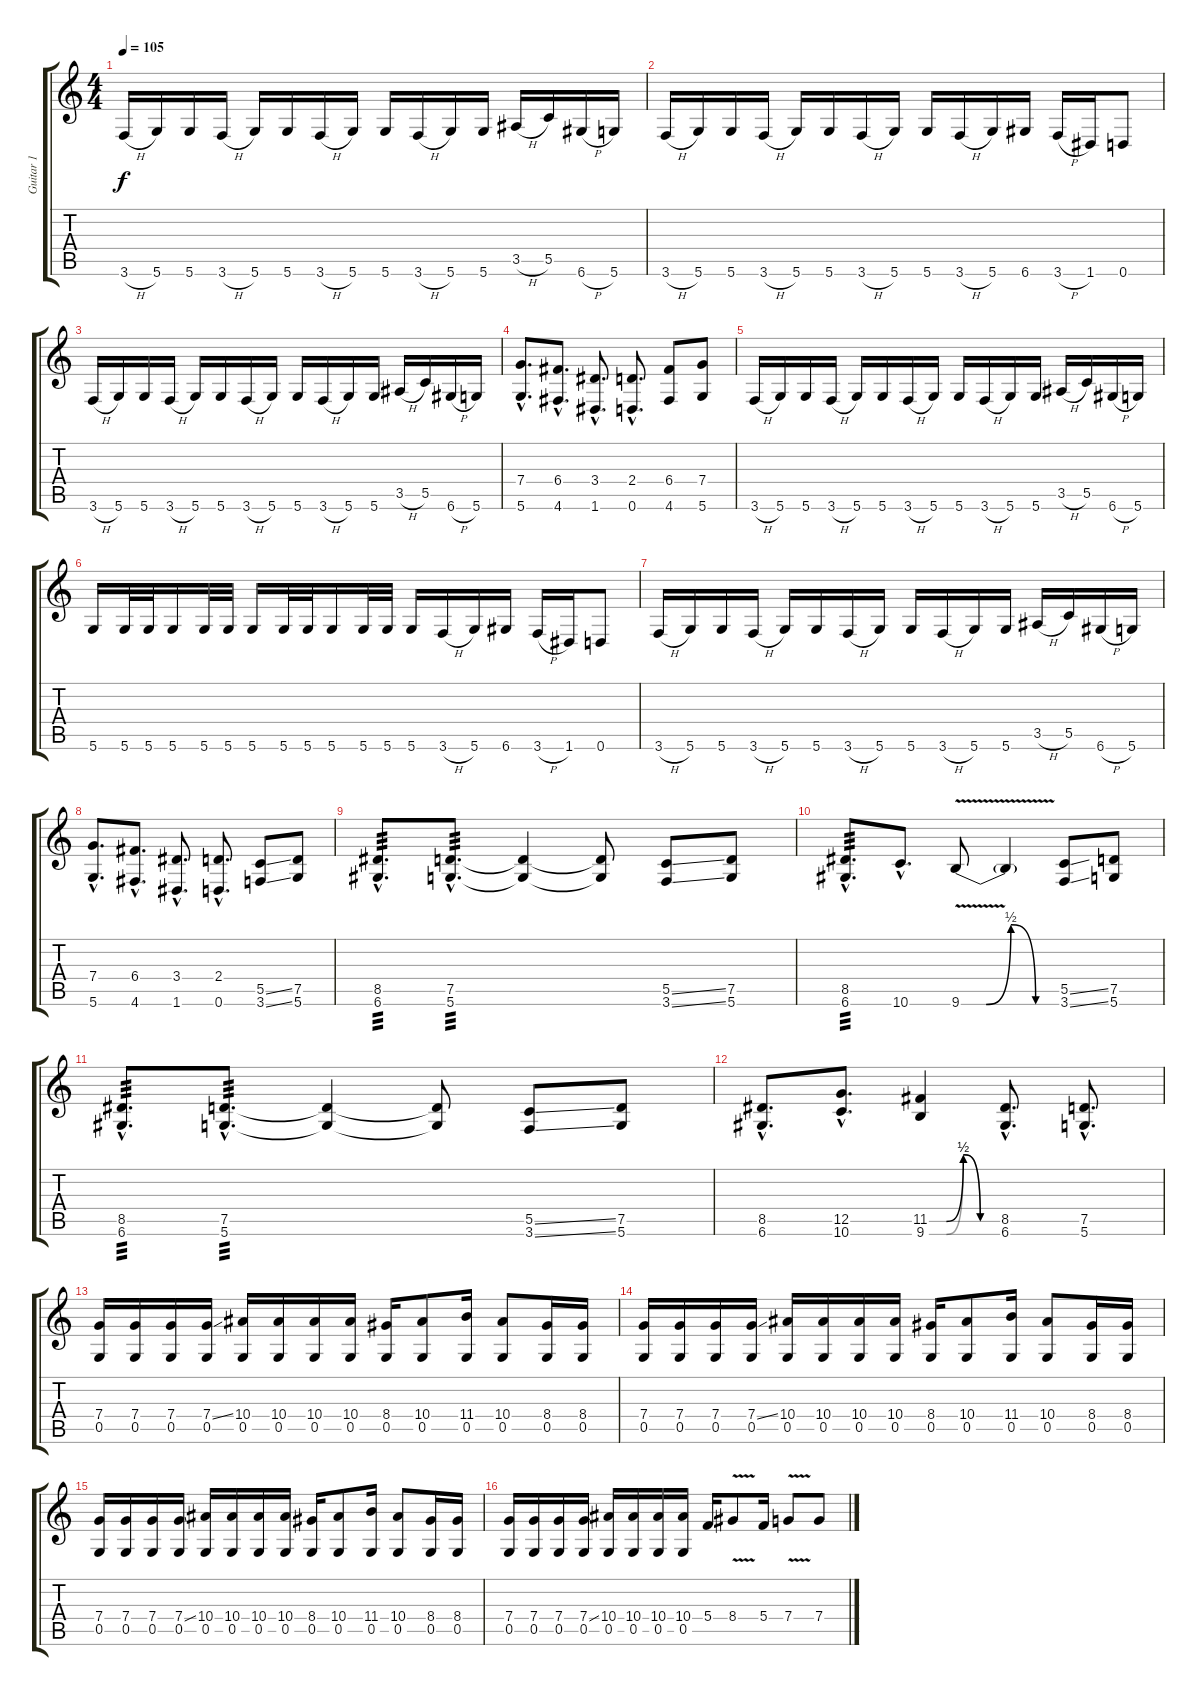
\track ("Guitar 1" "Guitar 1") {instrument overdrivenguitar}
\staff {score tabs}
\tuning (D4 A3 F3 C3 G2 D2) {hide}
\ts (4 4)
\section ("" "")
\tempo 105
\clef g2
\ks c
3.6{h}.16{dy f} 5.6.16 5.6.16 3.6{h}.16 5.6.16 5.6.16 3.6{h}.16 5.6.16 5.6.16 3.6{h}.16 5.6.16 5.6.16 3.5{h}.16 5.5.16 6.6{h}.16 5.6.16 |
3.6{h}.16 5.6.16 5.6.16 3.6{h}.16 5.6.16 5.6.16 3.6{h}.16 5.6.16 5.6.16 3.6{h}.16 5.6.16 6.6.16 3.6{h}.16 1.6.16 0.6.8 |
3.6{h}.16 5.6.16 5.6.16 3.6{h}.16 5.6.16 5.6.16 3.6{h}.16 5.6.16 5.6.16 3.6{h}.16 5.6.16 5.6.16 3.5{h}.16 5.5.16 6.6{h}.16 5.6.16 |
(7.4{hac} 5.6{hac}).8{d} (6.4{hac} 4.6{hac}).8{d} (3.4{hac} 1.6{hac}).8{d} (2.4{hac} 0.6{hac}).8{d} (6.4 4.6).8 (7.4 5.6).8 |
3.6{h}.16 5.6.16 5.6.16 3.6{h}.16 5.6.16 5.6.16 3.6{h}.16 5.6.16 5.6.16 3.6{h}.16 5.6.16 5.6.16 3.5{h}.16 5.5.16 6.6{h}.16 5.6.16 |
5.6.16 5.6.32 5.6.32 5.6.16 5.6.32 5.6.32 5.6.16 5.6.32 5.6.32 5.6.16 5.6.32 5.6.32 5.6.16 3.6{h}.16 5.6.16 6.6.16 3.6{h}.16 1.6.16 0.6.8 |
3.6{h}.16 5.6.16 5.6.16 3.6{h}.16 5.6.16 5.6.16 3.6{h}.16 5.6.16 5.6.16 3.6{h}.16 5.6.16 5.6.16 3.5{h}.16 5.5.16 6.6{h}.16 5.6.16 |
(7.4{hac} 5.6{hac}).8{d} (6.4{hac} 4.6{hac}).8{d} (3.4{hac} 1.6{hac}).8{d} (2.4{hac} 0.6{hac}).8{d} (5.5{ss} 3.6{ss}).8 (7.5 5.6).8 |
\section ("" "")
(8.5{hac} 6.6{hac}).8{d tp 3} (7.5{hac} 5.6{hac}).8{d tp 3} (7.5{t} 5.6{t}).4 (7.5{t} 5.6{t}).8 (5.5{ss} 3.6{ss}).8 (7.5 5.6).8 |
(8.5{hac} 6.6{hac}).8{d tp 3} 10.6{hac}.8{d} 9.6{be (custom 0 0 15 0 30 2 45 0 60 0) v}.8 9.6{t}.4 (5.5{ss} 3.6{ss}).8 (7.5 5.6).8 |
(8.5{hac} 6.6{hac}).8{d tp 3} (7.5{hac} 5.6{hac}).8{d tp 3} (7.5{t} 5.6{t}).4 (7.5{t} 5.6{t}).8 (5.5{ss} 3.6{ss}).8 (7.5 5.6).8 |
(8.5{hac} 6.6{hac}).8{d} (12.5{hac} 10.6{hac}).8{d} (11.5{be (custom 0 0 15 0 30 2 45 0 60 0)} 9.6{be (custom 0 0 15 0 30 2 45 0 60 0)}).4 (8.5{hac} 6.6{hac}).8{d} (7.5{hac} 5.6{hac}).8{d} |
\section ("" "")
(7.4 0.5).16 (7.4 0.5).16 (7.4 0.5).16 (7.4{ss} 0.5).16 (10.4 0.5).16 (10.4 0.5).16 (10.4 0.5).16 (10.4 0.5).16 (8.4 0.5).16 (10.4 0.5).8 (11.4 0.5).16 (10.4 0.5).8 (8.4 0.5).16 (8.4 0.5).16 |
(7.4 0.5).16 (7.4 0.5).16 (7.4 0.5).16 (7.4{ss} 0.5).16 (10.4 0.5).16 (10.4 0.5).16 (10.4 0.5).16 (10.4 0.5).16 (8.4 0.5).16 (10.4 0.5).8 (11.4 0.5).16 (10.4 0.5).8 (8.4 0.5).16 (8.4 0.5).16 |
(7.4 0.5).16 (7.4 0.5).16 (7.4 0.5).16 (7.4{ss} 0.5).16 (10.4 0.5).16 (10.4 0.5).16 (10.4 0.5).16 (10.4 0.5).16 (8.4 0.5).16 (10.4 0.5).8 (11.4 0.5).16 (10.4 0.5).8 (8.4 0.5).16 (8.4 0.5).16 |
(7.4 0.5).16 (7.4 0.5).16 (7.4 0.5).16 (7.4{ss} 0.5).16 (10.4 0.5).16 (10.4 0.5).16 (10.4 0.5).16 (10.4 0.5).16 5.4.16 8.4{v}.8 5.4.16 7.4{v}.8 7.4.8
